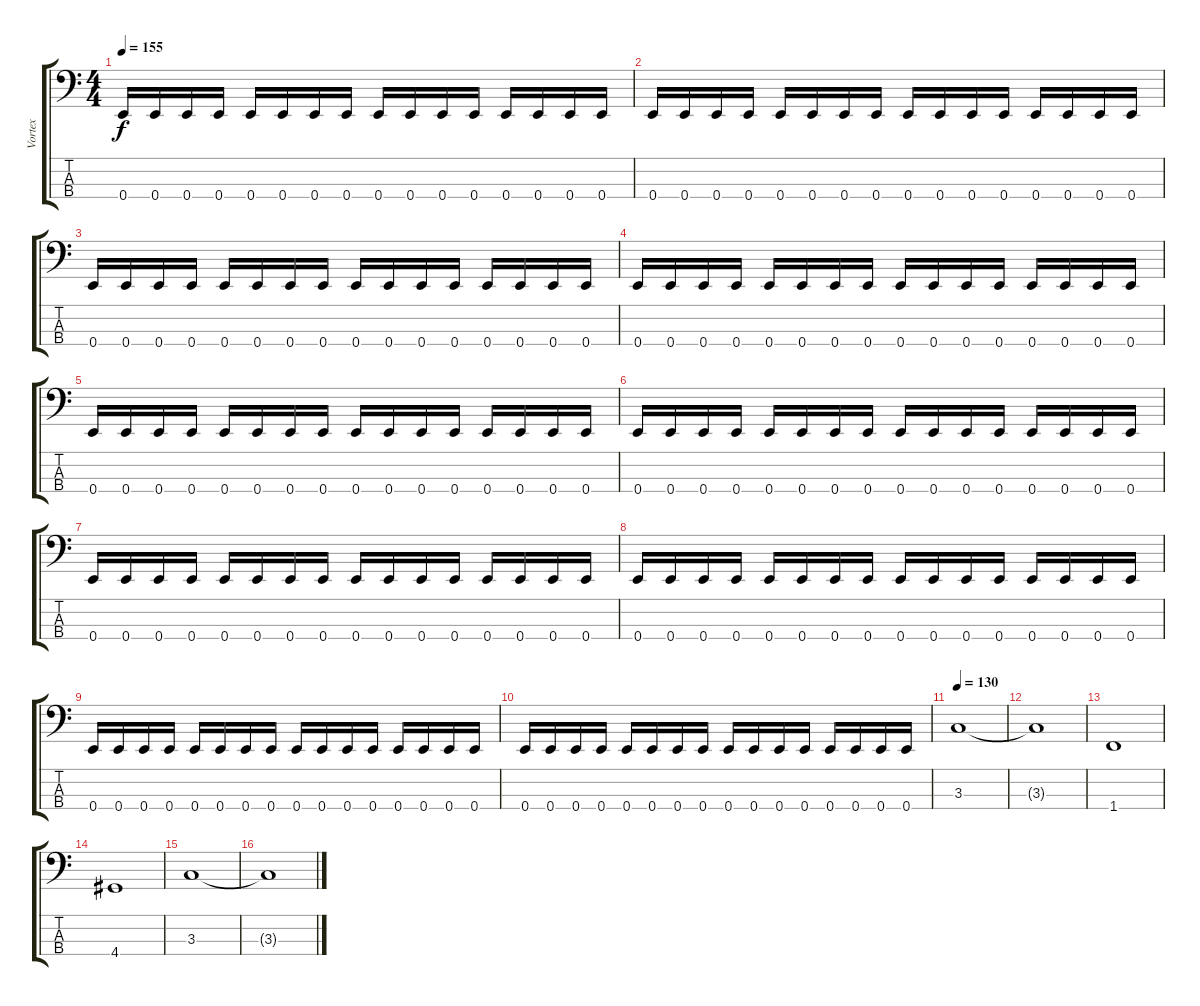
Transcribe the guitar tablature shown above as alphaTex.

\track ("Vortex" "Vortex") {instrument electricbassfinger}
\staff {score tabs}
\tuning (G2 D2 A1 E1) {hide}
\ts (4 4)
\tempo 155
\clef f4
\ks c
0.4.16{dy f} 0.4.16 0.4.16 0.4.16 0.4.16 0.4.16 0.4.16 0.4.16 0.4.16 0.4.16 0.4.16 0.4.16 0.4.16 0.4.16 0.4.16 0.4.16 |
0.4.16 0.4.16 0.4.16 0.4.16 0.4.16 0.4.16 0.4.16 0.4.16 0.4.16 0.4.16 0.4.16 0.4.16 0.4.16 0.4.16 0.4.16 0.4.16 |
0.4.16 0.4.16 0.4.16 0.4.16 0.4.16 0.4.16 0.4.16 0.4.16 0.4.16 0.4.16 0.4.16 0.4.16 0.4.16 0.4.16 0.4.16 0.4.16 |
0.4.16 0.4.16 0.4.16 0.4.16 0.4.16 0.4.16 0.4.16 0.4.16 0.4.16 0.4.16 0.4.16 0.4.16 0.4.16 0.4.16 0.4.16 0.4.16 |
0.4.16 0.4.16 0.4.16 0.4.16 0.4.16 0.4.16 0.4.16 0.4.16 0.4.16 0.4.16 0.4.16 0.4.16 0.4.16 0.4.16 0.4.16 0.4.16 |
0.4.16 0.4.16 0.4.16 0.4.16 0.4.16 0.4.16 0.4.16 0.4.16 0.4.16 0.4.16 0.4.16 0.4.16 0.4.16 0.4.16 0.4.16 0.4.16 |
0.4.16 0.4.16 0.4.16 0.4.16 0.4.16 0.4.16 0.4.16 0.4.16 0.4.16 0.4.16 0.4.16 0.4.16 0.4.16 0.4.16 0.4.16 0.4.16 |
0.4.16 0.4.16 0.4.16 0.4.16 0.4.16 0.4.16 0.4.16 0.4.16 0.4.16 0.4.16 0.4.16 0.4.16 0.4.16 0.4.16 0.4.16 0.4.16 |
0.4.16 0.4.16 0.4.16 0.4.16 0.4.16 0.4.16 0.4.16 0.4.16 0.4.16 0.4.16 0.4.16 0.4.16 0.4.16 0.4.16 0.4.16 0.4.16 |
0.4.16 0.4.16 0.4.16 0.4.16 0.4.16 0.4.16 0.4.16 0.4.16 0.4.16 0.4.16 0.4.16 0.4.16 0.4.16 0.4.16 0.4.16 0.4.16 |
\tempo 130
3.3.1 |
3.3{t}.1 |
1.4.1 |
4.4.1 |
3.3.1 |
3.3{t}.1
